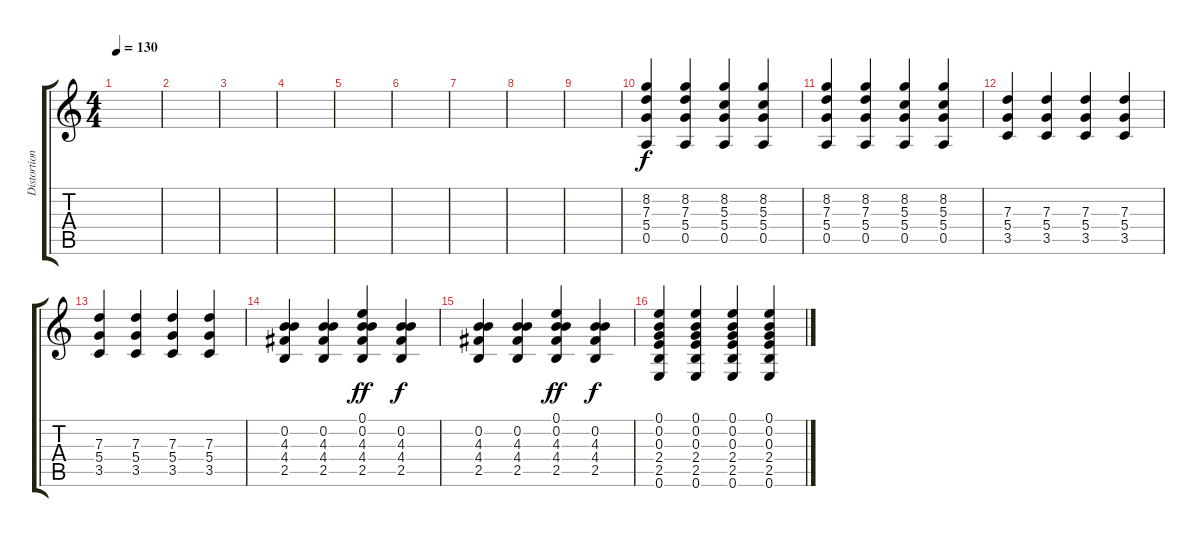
\track ("Distortion Guitar 1" "Distortion") {instrument distortionguitar}
\staff {score tabs}
\tuning (E4 B3 G3 D3 A2 E2) {hide}
\ts (4 4)
\tempo 130
\clef g2
\ks c
|
|
|
|
|
|
|
|
|
(8.2 7.3 5.4 0.5).4{volume 14} (8.2 7.3 5.4 0.5).4 (8.2 5.3 5.4 0.5).4 (8.2 5.3 5.4 0.5).4 |
(8.2 7.3 5.4 0.5).4 (8.2 7.3 5.4 0.5).4 (8.2 5.3 5.4 0.5).4 (8.2 5.3 5.4 0.5).4 |
(7.3 5.4 3.5).4 (7.3 5.4 3.5).4 (7.3 5.4 3.5).4 (7.3 5.4 3.5).4 |
(7.3 5.4 3.5).4 (7.3 5.4 3.5).4 (7.3 5.4 3.5).4 (7.3 5.4 3.5).4 |
(0.2 4.3 4.4 2.5).4 (0.2 4.3 4.4 2.5).4 (0.1 0.2 4.3 4.4 2.5).4{dy ff} (0.2 4.3 4.4 2.5).4{dy f} |
(0.2 4.3 4.4 2.5).4 (0.2 4.3 4.4 2.5).4 (0.1 0.2 4.3 4.4 2.5).4{dy ff} (0.2 4.3 4.4 2.5).4{dy f} |
(0.1 0.2 0.3 2.4 2.5 0.6).4 (0.1 0.2 0.3 2.4 2.5 0.6).4 (0.1 0.2 0.3 2.4 2.5 0.6).4 (0.1 0.2 0.3 2.4 2.5 0.6).4
